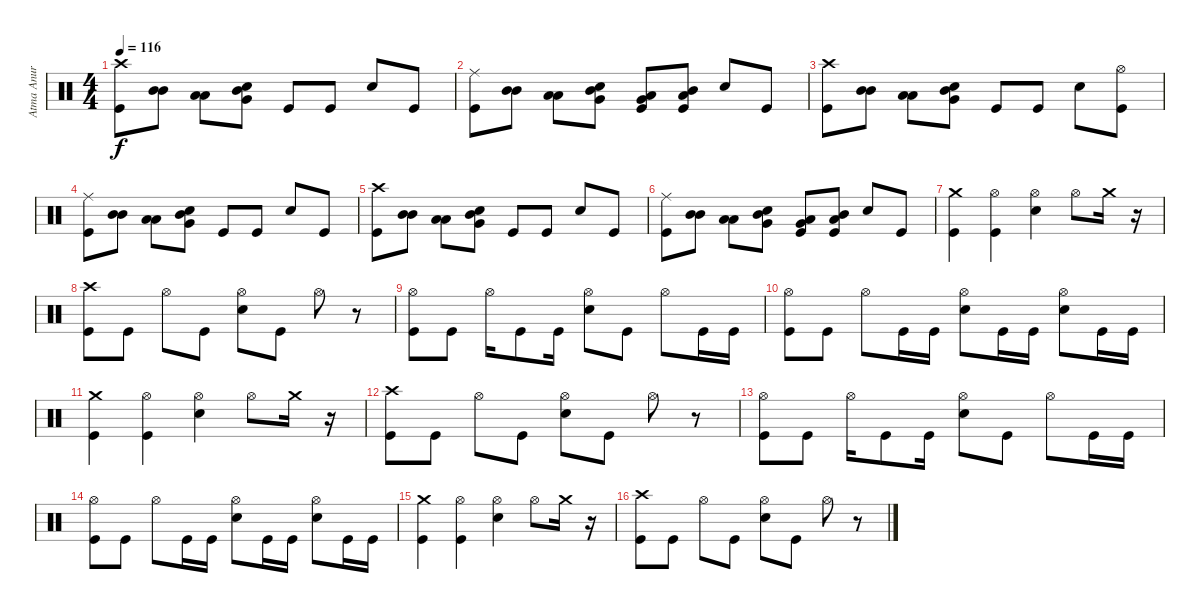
\track ("Atma Anur" "Atma Anur") {instrument percussion}
\staff {score}
\articulation defaults
\ts (4 4)
\tempo 116
\clef neutral
\ks c
("Crash high (hit)" "Kick (hit)").8{dy f} ("Mid Tom (hit)" "Mid Tom (hit)").8 ("Low Tom (hit)" "Low Tom (hit)").8 ("Mid Tom (hit)" "Very Low Tom (hit)" "Snare (hit) 2").8 "Kick (hit)".8 "Kick (hit)".8 "Snare (hit) 2".8 "Kick (hit)".8 |
("Ride (middle)" "Kick (hit)").8 ("Mid Tom (hit)" "Mid Tom (hit)").8 ("Low Tom (hit)" "Low Tom (hit)").8 ("Mid Tom (hit)" "Very Low Tom (hit)" "Snare (hit) 2").8 ("Low Tom (hit)" "Very Low Tom (hit)" "Kick (hit)").8 ("Mid Tom (hit)" "Low Tom (hit)" "Kick (hit)").8 "Snare (hit) 2".8 "Kick (hit)".8 |
("Crash high (hit)" "Kick (hit)").8 ("Mid Tom (hit)" "Mid Tom (hit)").8 ("Low Tom (hit)" "Low Tom (hit)").8 ("Mid Tom (hit)" "Very Low Tom (hit)" "Snare (hit) 2").8 "Kick (hit)".8 "Kick (hit)".8 "Snare (hit) 2".8 ("Hi-Hat (open)" "Kick (hit)").8 |
("Ride (middle)" "Kick (hit)").8 ("Mid Tom (hit)" "Mid Tom (hit)").8 ("Low Tom (hit)" "Low Tom (hit)").8 ("Mid Tom (hit)" "Very Low Tom (hit)" "Snare (hit) 2").8 "Kick (hit)".8 "Kick (hit)".8 "Snare (hit) 2".8 "Kick (hit)".8 |
("Crash high (hit)" "Kick (hit)").8 ("Mid Tom (hit)" "Mid Tom (hit)").8 ("Low Tom (hit)" "Low Tom (hit)").8 ("Mid Tom (hit)" "Very Low Tom (hit)" "Snare (hit) 2").8 "Kick (hit)".8 "Kick (hit)".8 "Snare (hit) 2".8 "Kick (hit)".8 |
("Ride (middle)" "Kick (hit)").8 ("Mid Tom (hit)" "Mid Tom (hit)").8 ("Low Tom (hit)" "Low Tom (hit)").8 ("Mid Tom (hit)" "Very Low Tom (hit)" "Snare (hit) 2").8 ("Low Tom (hit)" "Very Low Tom (hit)" "Kick (hit)").8 ("Mid Tom (hit)" "Low Tom (hit)" "Kick (hit)").8 "Snare (hit) 2".8 "Kick (hit)".8 |
("Crash medium (hit)" "Kick (hit)").4 ("Hi-Hat (open)" "Kick (hit)").4 ("Hi-Hat (open)" "Snare (hit) 2").4 "Hi-Hat (open)".8 "Crash medium (hit)".16 r.16 |
("Crash high (hit)" "Kick (hit)").8 "Kick (hit)".8 "Hi-Hat (open)".8 "Kick (hit)".8 ("Hi-Hat (open)" "Snare (hit) 2").8 "Kick (hit)".8 "Hi-Hat (open)".8 r.8 |
("Hi-Hat (open)" "Kick (hit)").8 "Kick (hit)".8 "Hi-Hat (open)".16 "Kick (hit)".8 "Kick (hit)".16 ("Hi-Hat (open)" "Snare (hit) 2").8 "Kick (hit)".8 "Hi-Hat (open)".8 "Kick (hit)".16 "Kick (hit)".16 |
("Hi-Hat (open)" "Kick (hit)").8 "Kick (hit)".8 "Hi-Hat (open)".8 "Kick (hit)".16 "Kick (hit)".16 ("Hi-Hat (open)" "Snare (hit) 2").8 "Kick (hit)".16 "Kick (hit)".16 ("Snare (hit) 2" "Hi-Hat (open)").8 "Kick (hit)".16 "Kick (hit)".16 |
("Crash medium (hit)" "Kick (hit)").4 ("Hi-Hat (open)" "Kick (hit)").4 ("Hi-Hat (open)" "Snare (hit) 2").4 "Hi-Hat (open)".8 "Crash medium (hit)".16 r.16 |
("Crash high (hit)" "Kick (hit)").8 "Kick (hit)".8 "Hi-Hat (open)".8 "Kick (hit)".8 ("Hi-Hat (open)" "Snare (hit) 2").8 "Kick (hit)".8 "Hi-Hat (open)".8 r.8 |
("Hi-Hat (open)" "Kick (hit)").8 "Kick (hit)".8 "Hi-Hat (open)".16 "Kick (hit)".8 "Kick (hit)".16 ("Hi-Hat (open)" "Snare (hit) 2").8 "Kick (hit)".8 "Hi-Hat (open)".8 "Kick (hit)".16 "Kick (hit)".16 |
("Hi-Hat (open)" "Kick (hit)").8 "Kick (hit)".8 "Hi-Hat (open)".8 "Kick (hit)".16 "Kick (hit)".16 ("Hi-Hat (open)" "Snare (hit) 2").8 "Kick (hit)".16 "Kick (hit)".16 ("Snare (hit) 2" "Hi-Hat (open)").8 "Kick (hit)".16 "Kick (hit)".16 |
("Crash medium (hit)" "Kick (hit)").4 ("Hi-Hat (open)" "Kick (hit)").4 ("Hi-Hat (open)" "Snare (hit) 2").4 "Hi-Hat (open)".8 "Crash medium (hit)".16 r.16 |
("Crash high (hit)" "Kick (hit)").8 "Kick (hit)".8 "Hi-Hat (open)".8 "Kick (hit)".8 ("Hi-Hat (open)" "Snare (hit) 2").8 "Kick (hit)".8 "Hi-Hat (open)".8 r.8
